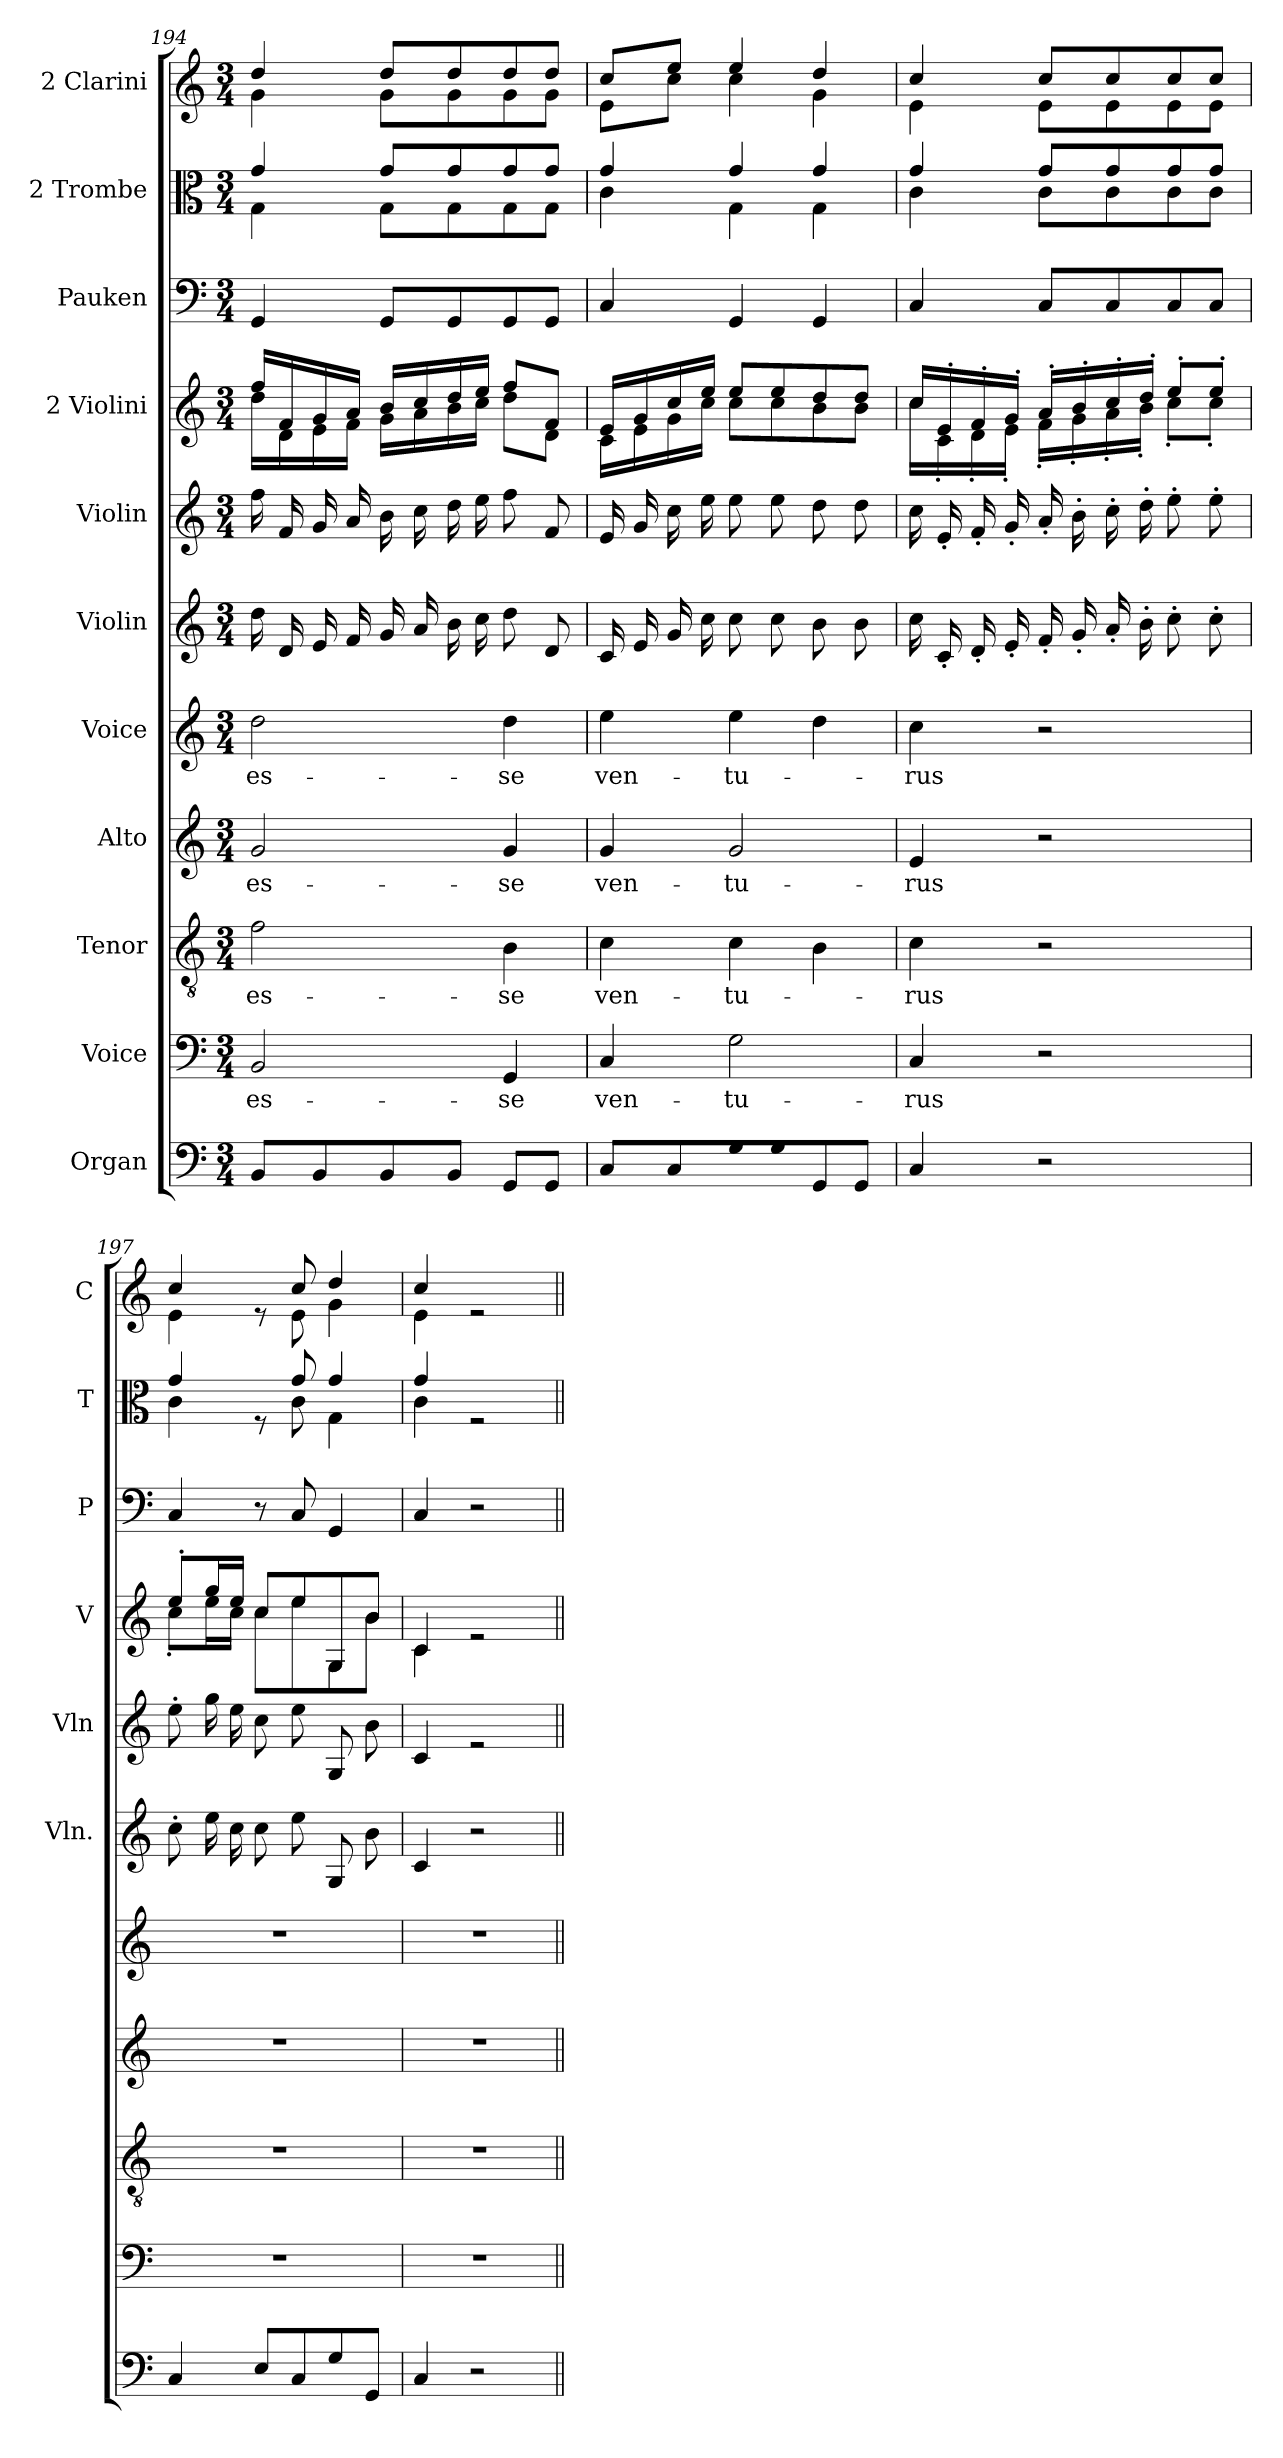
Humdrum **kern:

**kern	**kern	**text	**kern	**text	**kern	**text	**kern	**text	**kern	**kern	**kern	**kern	**kern	**kern
*part11	*part10	*part10	*part9	*part9	*part8	*part8	*part7	*part7	*part6	*part5	*part4	*part3	*part2	*part1
*staff11	*staff10	*staff10	*staff9	*staff9	*staff8	*staff8	*staff7	*staff7	*staff6	*staff5	*staff4	*staff3	*staff2	*staff1
*I"Organ	*I"Voice	*	*I"Tenor	*	*I"Alto	*	*I"Voice	*	*I"Violin	*I"Violin	*I"2 Violini	*I"Pauken	*I"2 Trombe	*I"2 Clarini
*	*	*	*	*	*	*	*	*	*I'Vln.	*I'Vln	*I'V	*I'P	*I'T	*I'C
*clefF4	*clefF4	*	*clefGv2	*	*clefG2	*	*clefG2	*	*clefG2	*clefG2	*clefG2	*clefF4	*clefC3	*clefG2
*k[]	*k[]	*	*k[]	*	*k[]	*	*k[]	*	*k[]	*k[]	*k[]	*k[]	*k[]	*k[]
*M3/4	*M3/4	*	*M3/4	*	*M3/4	*	*M3/4	*	*M3/4	*M3/4	*M3/4	*M3/4	*M3/4	*M3/4
=194	=194	=194	=194	=194	=194	=194	=194	=194	=194	=194	=194	=194	=194	=194
!	!	!LO:LY:b	!	!LO:LY:b	!	!LO:LY:b	!	!LO:LY:b	!	!	!	!	!	!
*	*	*	*	*	*	*	*	*	*	*	*^	*	*^	*^
8BB/L	2BB/	es-	2f\	es-	2g/	es-	2dd\	es-	16dd\	16ff\	16ff/LL	16dd\LL	4GG/	4g/	4G\	4dd/	4g\
.	.	.	.	.	.	.	.	.	16d/	16f/	16f/	16d\	.	.	.	.	.
8BB/	.	.	.	.	.	.	.	.	16e/	16g/	16g/	16e\	.	.	.	.	.
.	.	.	.	.	.	.	.	.	16f/	16a/	16a/JJ	16f\JJ	.	.	.	.	.
8BB/	.	.	.	.	.	.	.	.	16g/	16b\	16b/LL	16g\LL	8GG/L	8g/L	8G\L	8dd/L	8g\L
.	.	.	.	.	.	.	.	.	16a/	16cc\	16cc/	16a\	.	.	.	.	.
8BB/J	.	.	.	.	.	.	.	.	16b\	16dd\	16dd/	16b\	8GG/	8g/	8G\	8dd/	8g\
.	.	.	.	.	.	.	.	.	16cc\	16ee\	16ee/JJ	16cc\JJ	.	.	.	.	.
!	!	!LO:LY:b	!	!LO:LY:b	!	!LO:LY:b	!	!LO:LY:b	!	!	!	!	!	!	!	!	!
8GG/L	4GG/	-se	4B\	-se	4g/	-se	4dd\	-se	8dd\	8ff\	8ff/L	8dd\L	8GG/	8g/	8G\	8dd/	8g\
8GG/J	.	.	.	.	.	.	.	.	8d/	8f/	8f/J	8d\J	8GG/J	8g/J	8G\J	8dd/J	8g\J
=195	=195	=195	=195	=195	=195	=195	=195	=195	=195	=195	=195	=195	=195	=195	=195	=195	=195
!	!	!LO:LY:b	!	!LO:LY:b	!	!LO:LY:b	!	!LO:LY:b	!	!	!	!	!	!	!	!	!
8C/L	4C/	ven-	4c\	ven-	4g/	ven-	4ee\	ven-	16c/	16e/	16e/LL	16c\LL	4C/	4g/	4c\	8cc/L	8e\L
.	.	.	.	.	.	.	.	.	16e/	16g/	16g/	16e\	.	.	.	.	.
8C/	.	.	.	.	.	.	.	.	16g/	16cc\	16cc/	16g\	.	.	.	8ee/J	8cc\J
.	.	.	.	.	.	.	.	.	16cc\	16ee\	16ee/JJ	16cc\JJ	.	.	.	.	.
!	!	!LO:LY:b	!	!LO:LY:b	!	!LO:LY:b	!	!LO:LY:b	!	!	!	!	!	!	!	!	!
8G/	2G\	-tu-	4c\	-tu-	2g/	-tu-	4ee\	-tu-	8cc\	8ee\	8ee/L	8cc\L	4GG/	4g/	4G\	4ee/	4cc\
8G/	.	.	.	.	.	.	.	.	8cc\	8ee\	8ee/	8cc\	.	.	.	.	.
8GG/	.	.	4B\	.	.	.	4dd\	.	8b\	8dd\	8dd/	8b\	4GG/	4g/	4G\	4dd/	4g\
8GG/J	.	.	.	.	.	.	.	.	8b\	8dd\	8dd/J	8b\J	.	.	.	.	.
=196	=196	=196	=196	=196	=196	=196	=196	=196	=196	=196	=196	=196	=196	=196	=196	=196	=196
!	!	!LO:LY:b	!	!LO:LY:b	!	!LO:LY:b	!	!LO:LY:b	!	!	!	!	!	!	!	!	!
4C/	4C/	-rus	4c\	-rus	4e/	-rus	4cc\	-rus	16cc\	16cc\	16cc/LL	16cc\LL	4C/	4g/	4c\	4cc/	4e\
.	.	.	.	.	.	.	.	.	16c'/	16e'/	16e'/	16c'\	.	.	.	.	.
.	.	.	.	.	.	.	.	.	16d'/	16f'/	16f'/	16d'\	.	.	.	.	.
.	.	.	.	.	.	.	.	.	16e'/	16g'/	16g'/JJ	16e'\JJ	.	.	.	.	.
2r	2r	.	2r	.	2r	.	2r	.	16f'/	16a'/	16a'/LL	16f'\LL	8C/L	8g/L	8c\L	8cc/L	8e\L
.	.	.	.	.	.	.	.	.	16g'/	16b'\	16b'/	16g'\	.	.	.	.	.
.	.	.	.	.	.	.	.	.	16a'/	16cc'\	16cc'/	16a'\	8C/	8g/	8c\	8cc/	8e\
.	.	.	.	.	.	.	.	.	16b'\	16dd'\	16dd'/JJ	16b'\JJ	.	.	.	.	.
.	.	.	.	.	.	.	.	.	8cc'\	8ee'\	8ee'/L	8cc'\L	8C/	8g/	8c\	8cc/	8e\
.	.	.	.	.	.	.	.	.	8cc'\	8ee'\	8ee'/J	8cc'\J	8C/J	8g/J	8c\J	8cc/J	8e\J
=197	=197	=197	=197	=197	=197	=197	=197	=197	=197	=197	=197	=197	=197	=197	=197	=197	=197
4C/	2.r	.	2.r	.	2.r	.	2.r	.	8cc'\	8ee'\	8ee'/L	8cc'\L	4C/	4g/	4c\	4cc/	4e\
.	.	.	.	.	.	.	.	.	16ee\	16gg\	16gg/L	16ee\L	.	.	.	.	.
.	.	.	.	.	.	.	.	.	16cc\	16ee\	16ee/JJ	16cc\JJ	.	.	.	.	.
8E/L	.	.	.	.	.	.	.	.	8cc\	8cc\	8cc/L	8cc\L	8r	8rF	8ryy	8re	8ryy
8C/	.	.	.	.	.	.	.	.	8ee\	8ee\	8ee/	8ee\	8C/	8g/	8c\	8cc/	8e\
8G/	.	.	.	.	.	.	.	.	8G/	8G/	8G/	8G\	4GG/	4g/	4G\	4dd/	4g\
8GG/J	.	.	.	.	.	.	.	.	8b\	8b\	8b/J	8b\J	.	.	.	.	.
=198	=198	=198	=198	=198	=198	=198	=198	=198	=198	=198	=198	=198	=198	=198	=198	=198	=198
4C/	2.r	.	2.r	.	2.r	.	2.r	.	4c/	4c/	4c/	4c\	4C/	4g/	4c\	4cc/	4e\
2r	.	.	.	.	.	.	.	.	2r	2re	2re	2ryy	2r	2rF	2ryy	2re	2ryy
*	*	*	*	*	*	*	*	*	*	*	*	*	*	*v	*v	*	*
*	*	*	*	*	*	*	*	*	*	*	*v	*v	*	*	*v	*v
=||	=||	=||	=||	=||	=||	=||	=||	=||	=||	=||	=||	=||	=||	=||
*-	*-	*-	*-	*-	*-	*-	*-	*-	*-	*-	*-	*-	*-	*-
